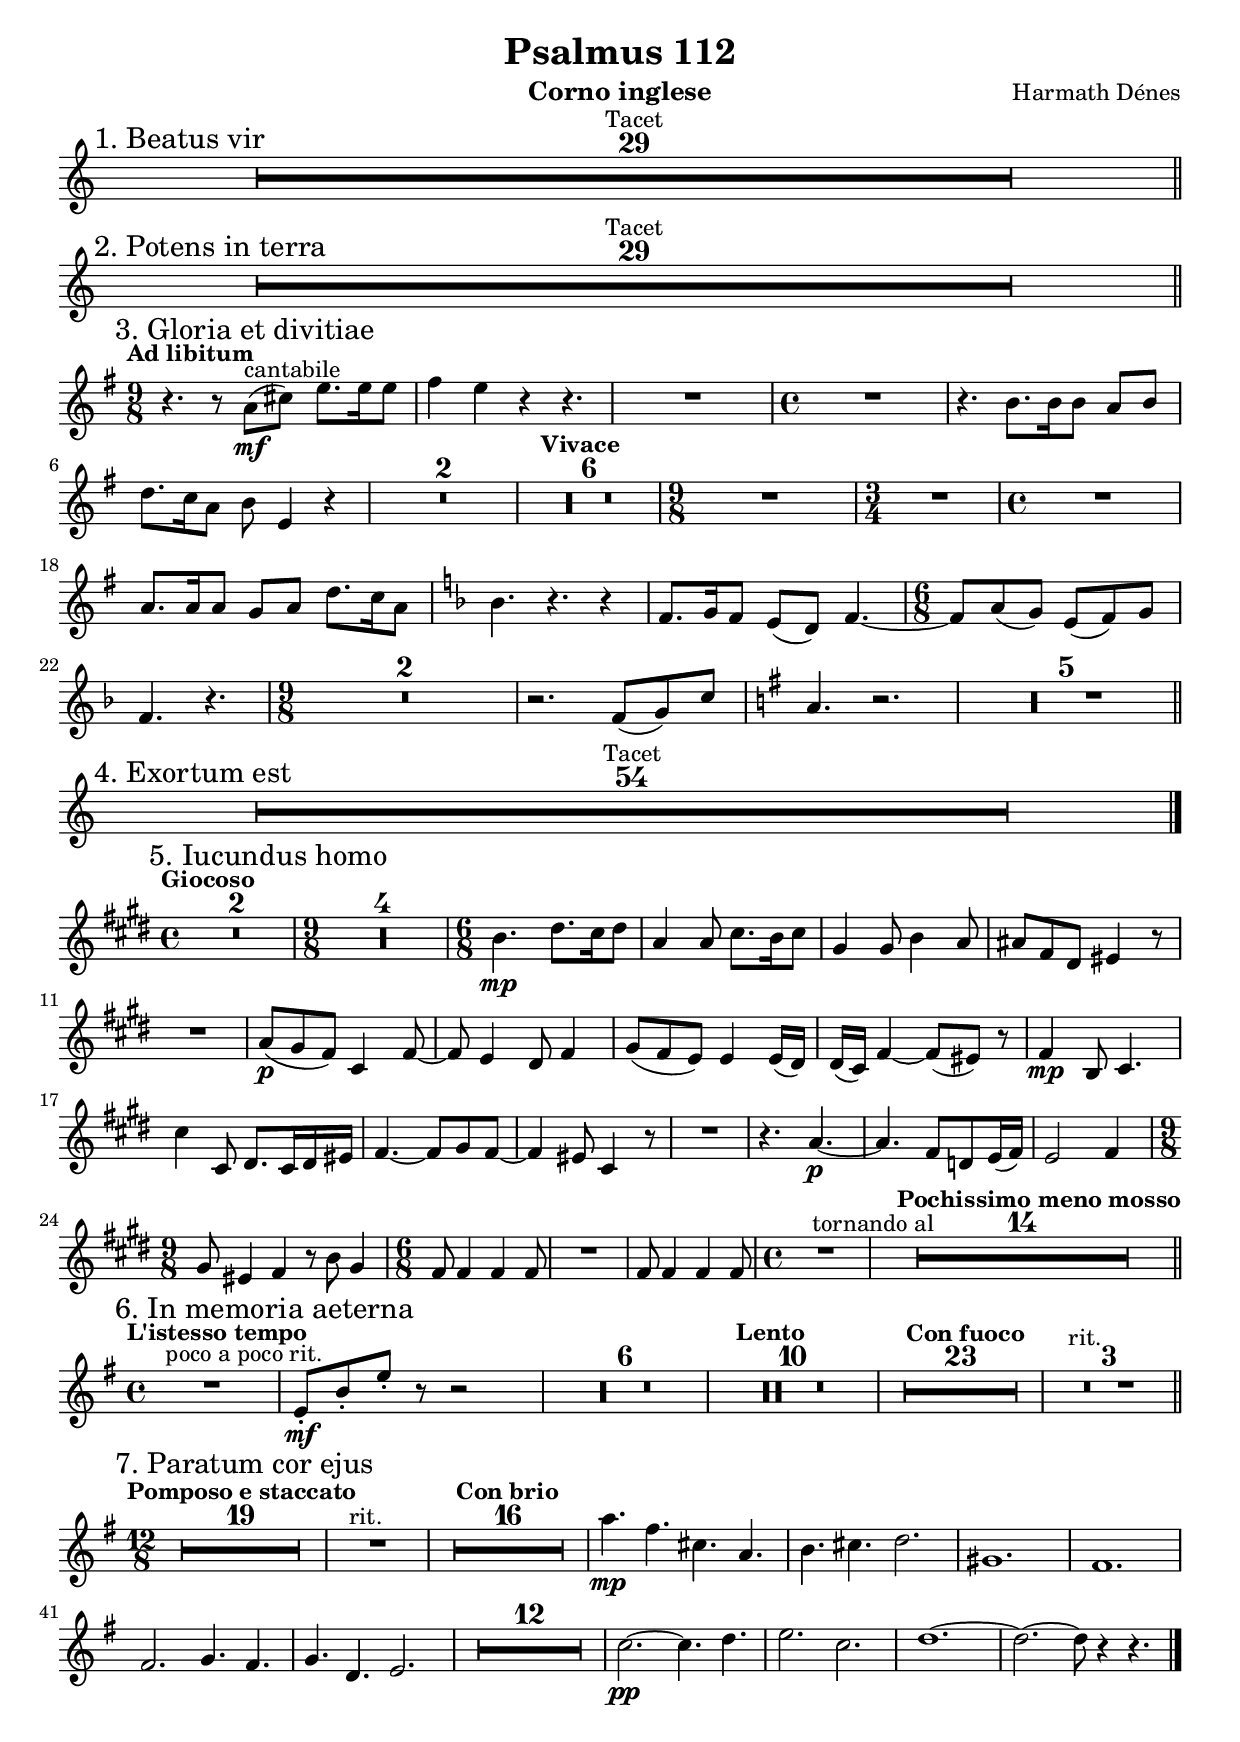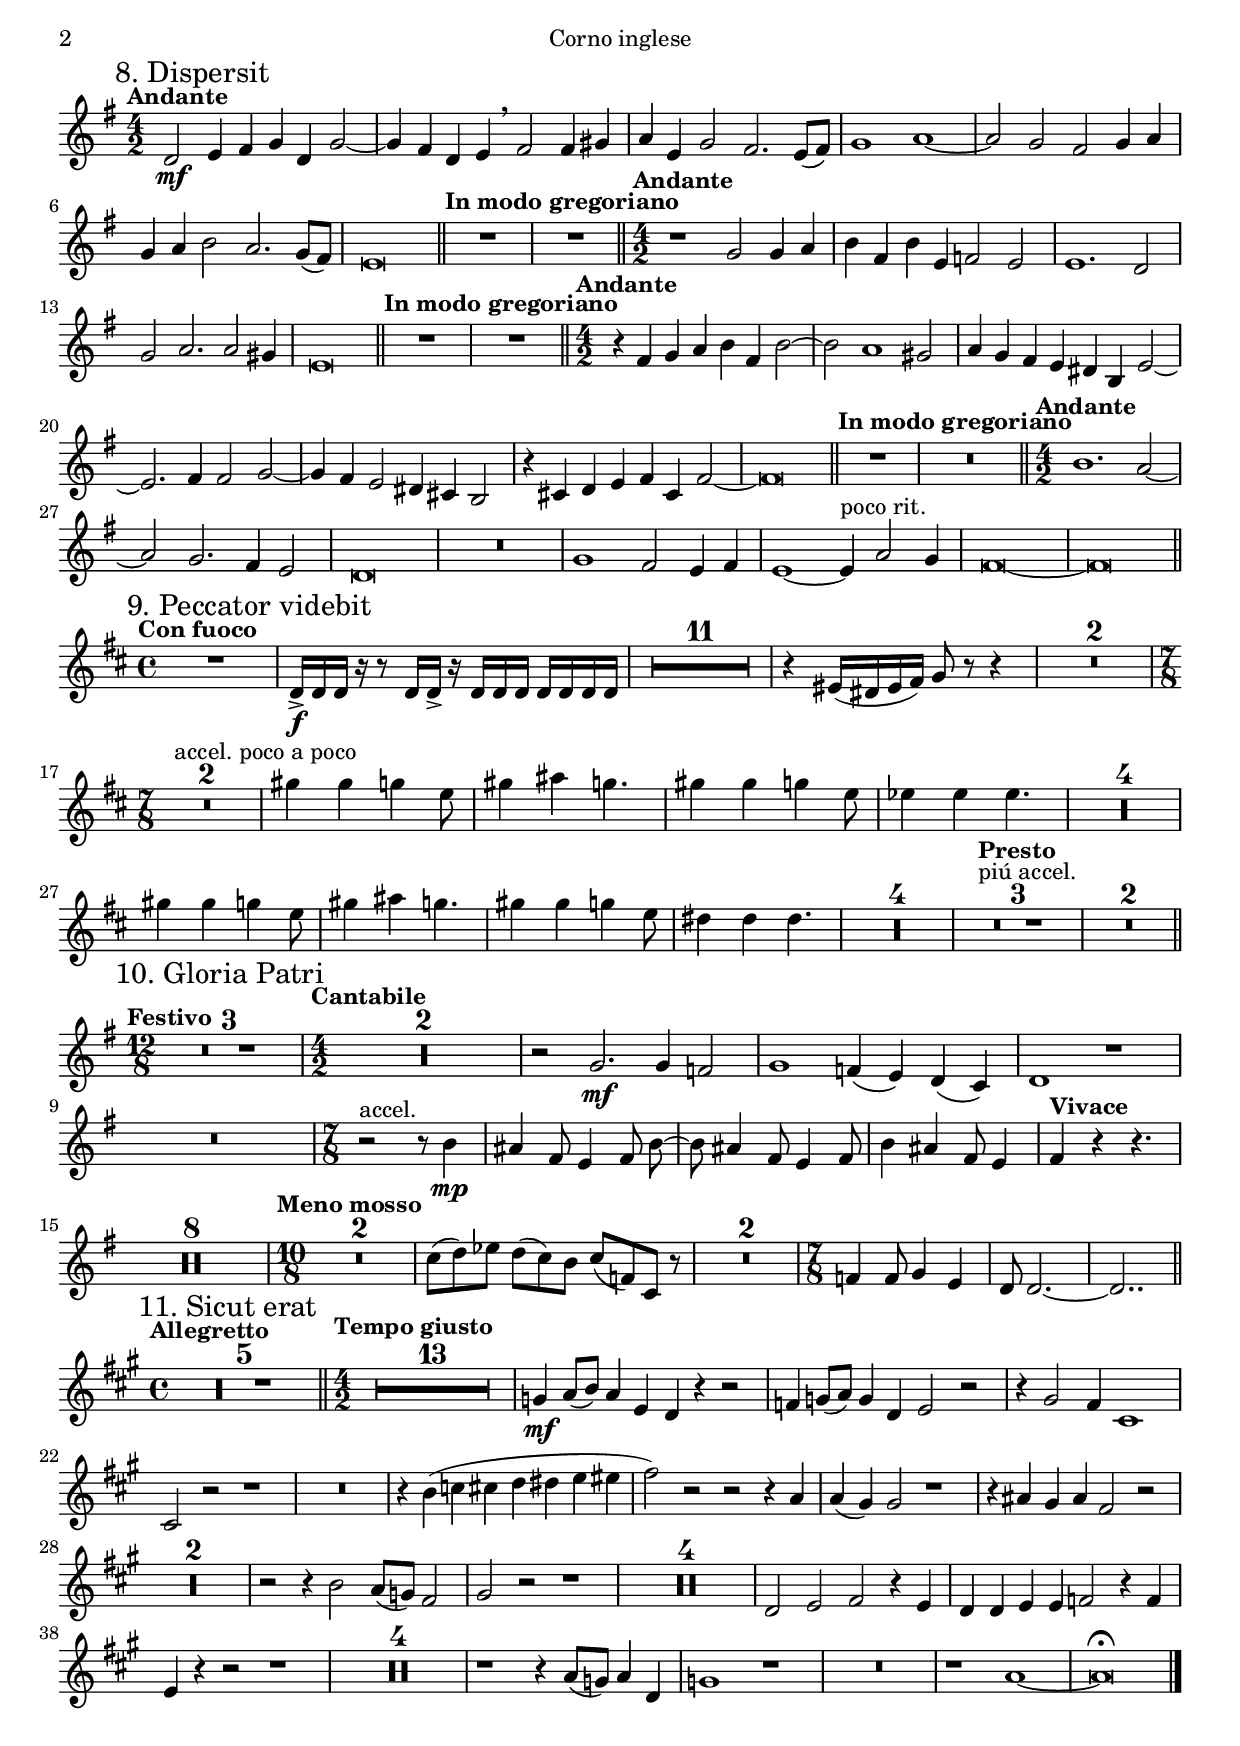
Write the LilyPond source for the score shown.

\include "Common.ily"

\header {
	instrument = "Corno inglese"
}

\score {
	\new Staff <<
		\AHeader
		\ATacet
	>>
}
\score {<<
	\new Staff <<
		\BHeader
		\BTacet
	>>
>>}
\score {
	\new Staff <<
		\CGlobal
		\CCornoInglese
	>>	
}
\score {
	\new Staff <<
		\DHeader
		\DTacet
	>>	
}
\score {
	\new Staff <<
		\EGlobal
		\ECornoInglese
	>>	
}
\score {
	\new Staff <<
		\FGlobal
		\FCornoInglese
	>>	
}
\score {
	\new Staff <<
		\GGlobal
		\GCornoInglese
	>>	
}
\score {<<
	\new Staff <<
		\HHeader
		\HGlobal
		\HCornoInglese
	>>
>>}
\score {
	\new Staff <<
		\IGlobal
		\ICornoInglese
	>>	
}
\score {
	\new Staff <<
		\JGlobal
		\JCornoInglese
	>>	
}
\score {
	\new Staff <<
		\KGlobal
		\KCornoInglese
	>>	
}